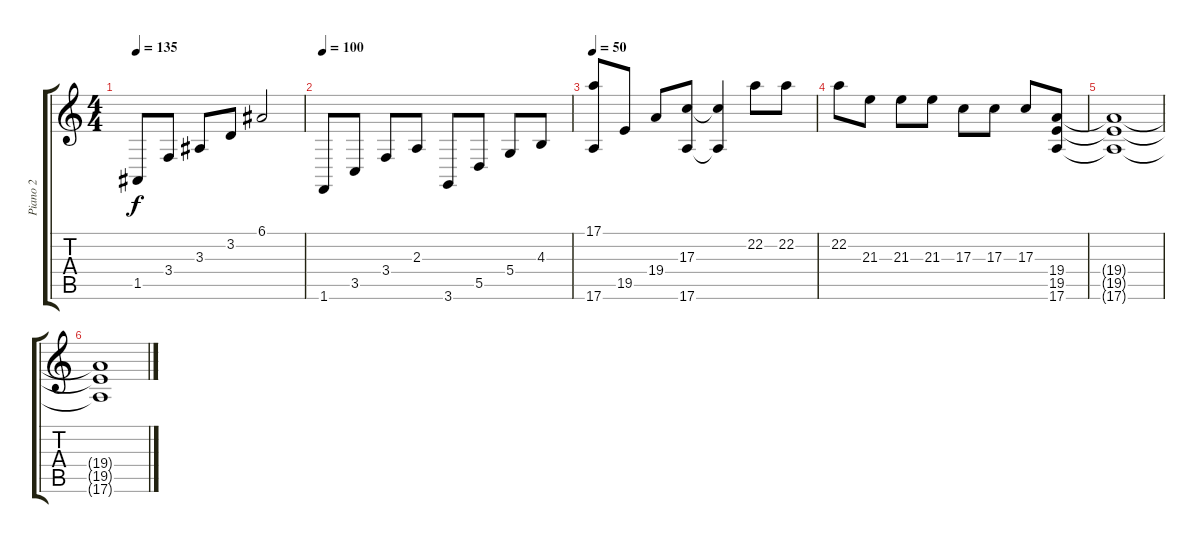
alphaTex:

\track ("Piano 2" "Piano 2") {instrument electricgrandpiano}
\staff {score tabs}
\tuning (E4 B3 G3 D3 A2 E2) {hide}
\ts (4 4)
\tempo 135
\clef g2
\ks c
1.5.8{dy f} 3.4.8 3.3.8 3.2.8 6.1.2 |
\tempo 100
1.6.8 3.5.8 3.4.8 2.3.8 3.6.8 5.5.8 5.4.8 4.3.8 |
\tempo 50
(17.1 17.6).8{volume 0} 19.5.8 19.4.8 (17.3 17.6).8 (17.3{t} 17.6{t}).4 22.2.8 22.2.8 |
22.2.8 21.3.8 21.3.8 21.3.8 17.3.8 17.3.8 17.3.8 (19.4 19.5 17.6).8 |
(19.4{t} 19.5{t} 17.6{t}).1 |
(19.4{t} 19.5{t} 17.6{t}).1
